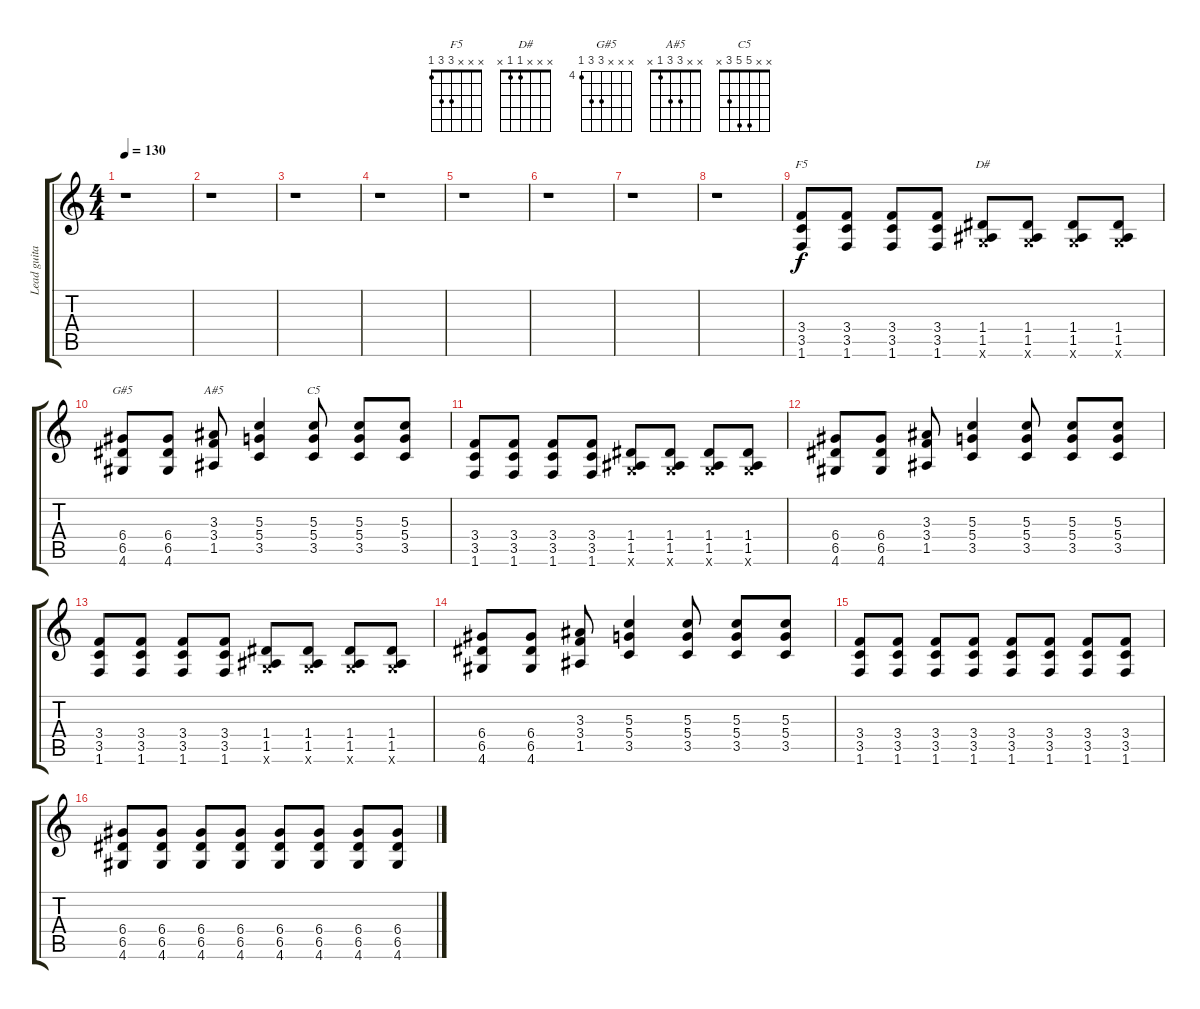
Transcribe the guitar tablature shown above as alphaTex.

\track ("Lead guitar (distortion)" "Lead guita") {instrument overdrivenguitar}
\staff {score tabs}
\tuning (E4 B3 G3 D3 A2 E2) {hide}
\chord ("F5" x x x 3 3 1)
\chord ("D#" x x x 1 1 x)
\chord ("G#5" x x x 6 6 4) {firstfret 4}
\chord ("A#5" x x 3 3 1 x)
\chord ("C5" x x 5 5 3 x)
\ts (4 4)
\tempo 130
\clef g2
\ks c
r.1{dy f} |
r.1 |
r.1 |
r.1 |
r.1 |
r.1 |
r.1 |
r.1 |
(3.4 3.5 1.6).8{ch "F5"} (3.4 3.5 1.6).8 (3.4 3.5 1.6).8 (3.4 3.5 1.6).8 (1.4 1.5 3.6{x}).8{ch "D#"} (1.4 1.5 3.6{x}).8 (1.4 1.5 3.6{x}).8 (1.4 1.5 3.6{x}).8 |
(6.4 6.5 4.6).8{ch "G#5"} (6.4 6.5 4.6).8 (3.3 3.4 1.5).8{ch "A#5"} (5.3 5.4 3.5).4 (5.3 5.4 3.5).8{ch "C5"} (5.3 5.4 3.5).8 (5.3 5.4 3.5).8 |
(3.4 3.5 1.6).8 (3.4 3.5 1.6).8 (3.4 3.5 1.6).8 (3.4 3.5 1.6).8 (1.4 1.5 3.6{x}).8 (1.4 1.5 3.6{x}).8 (1.4 1.5 3.6{x}).8 (1.4 1.5 3.6{x}).8 |
(6.4 6.5 4.6).8 (6.4 6.5 4.6).8 (3.3 3.4 1.5).8 (5.3 5.4 3.5).4 (5.3 5.4 3.5).8 (5.3 5.4 3.5).8 (5.3 5.4 3.5).8 |
(3.4 3.5 1.6).8 (3.4 3.5 1.6).8 (3.4 3.5 1.6).8 (3.4 3.5 1.6).8 (1.4 1.5 3.6{x}).8 (1.4 1.5 3.6{x}).8 (1.4 1.5 3.6{x}).8 (1.4 1.5 3.6{x}).8 |
(6.4 6.5 4.6).8 (6.4 6.5 4.6).8 (3.3 3.4 1.5).8 (5.3 5.4 3.5).4 (5.3 5.4 3.5).8 (5.3 5.4 3.5).8 (5.3 5.4 3.5).8 |
(3.4 3.5 1.6).8 (3.4 3.5 1.6).8 (3.4 3.5 1.6).8 (3.4 3.5 1.6).8 (3.4 3.5 1.6).8 (3.4 3.5 1.6).8 (3.4 3.5 1.6).8 (3.4 3.5 1.6).8 |
(6.4 6.5 4.6).8 (6.4 6.5 4.6).8 (6.4 6.5 4.6).8 (6.4 6.5 4.6).8 (6.4 6.5 4.6).8 (6.4 6.5 4.6).8 (6.4 6.5 4.6).8 (6.4 6.5 4.6).8
